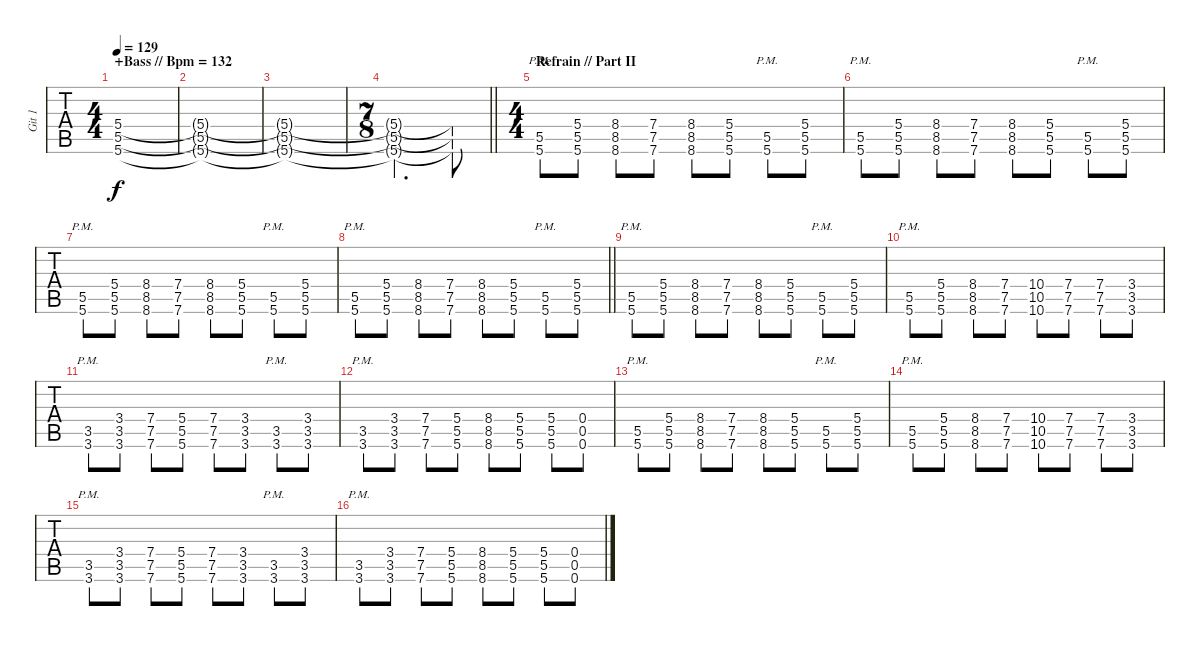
\track ("Git 1" "Git 1") {instrument distortionguitar}
\staff {tabs}
\tuning (B3 Gb3 D3 A2 E2 A1) {hide}
\ts (4 4)
\section ("" "+Bass // Bpm = 132")
\tempo 129
\clef f4
\ks c
(5.4{t} 5.5{t} 5.6{t}).1{dy f} |
(5.4{t} 5.5{t} 5.6{t}).1 |
(5.4{t} 5.5{t} 5.6{t}).1 |
\ts (7 8)
\barLineRight lightlight
(5.4{t} 5.5{t} 5.6{t}).2{d} (5.4{t} 5.5{t} 5.6{t}).8 |
\ts (4 4)
\section ("" "Refrain // Part II")
(5.5{pm} 5.6{pm}).8 (5.4 5.5 5.6).8 (8.4 8.5 8.6).8 (7.4 7.5 7.6).8 (8.4 8.5 8.6).8 (5.4 5.5 5.6).8 (5.5{pm} 5.6{pm}).8 (5.4 5.5 5.6).8 |
(5.5{pm} 5.6{pm}).8 (5.4 5.5 5.6).8 (8.4 8.5 8.6).8 (7.4 7.5 7.6).8 (8.4 8.5 8.6).8 (5.4 5.5 5.6).8 (5.5{pm} 5.6{pm}).8 (5.4 5.5 5.6).8 |
(5.5{pm} 5.6{pm}).8 (5.4 5.5 5.6).8 (8.4 8.5 8.6).8 (7.4 7.5 7.6).8 (8.4 8.5 8.6).8 (5.4 5.5 5.6).8 (5.5{pm} 5.6{pm}).8 (5.4 5.5 5.6).8 |
\barLineRight lightlight
(5.5{pm} 5.6{pm}).8 (5.4 5.5 5.6).8 (8.4 8.5 8.6).8 (7.4 7.5 7.6).8 (8.4 8.5 8.6).8 (5.4 5.5 5.6).8 (5.5{pm} 5.6{pm}).8 (5.4 5.5 5.6).8 |
(5.5{pm} 5.6{pm}).8 (5.4 5.5 5.6).8 (8.4 8.5 8.6).8 (7.4 7.5 7.6).8 (8.4 8.5 8.6).8 (5.4 5.5 5.6).8 (5.5{pm} 5.6{pm}).8 (5.4 5.5 5.6).8 |
(5.5{pm} 5.6{pm}).8 (5.4 5.5 5.6).8 (8.4 8.5 8.6).8 (7.4 7.5 7.6).8 (10.4 10.5 10.6).8 (7.4 7.5 7.6).8 (7.4 7.5 7.6).8 (3.4 3.5 3.6).8 |
(3.5{pm} 3.6{pm}).8 (3.4 3.5 3.6).8 (7.4 7.5 7.6).8 (5.4 5.5 5.6).8 (7.4 7.5 7.6).8 (3.4 3.5 3.6).8 (3.5{pm} 3.6{pm}).8 (3.4 3.5 3.6).8 |
(3.5{pm} 3.6{pm}).8 (3.4 3.5 3.6).8 (7.4 7.5 7.6).8 (5.4 5.5 5.6).8 (8.4 8.5 8.6).8 (5.4 5.5 5.6).8 (5.4 5.5 5.6).8 (0.4 0.5 0.6).8 |
(5.5{pm} 5.6{pm}).8 (5.4 5.5 5.6).8 (8.4 8.5 8.6).8 (7.4 7.5 7.6).8 (8.4 8.5 8.6).8 (5.4 5.5 5.6).8 (5.5{pm} 5.6{pm}).8 (5.4 5.5 5.6).8 |
(5.5{pm} 5.6{pm}).8 (5.4 5.5 5.6).8 (8.4 8.5 8.6).8 (7.4 7.5 7.6).8 (10.4 10.5 10.6).8 (7.4 7.5 7.6).8 (7.4 7.5 7.6).8 (3.4 3.5 3.6).8 |
(3.5{pm} 3.6{pm}).8 (3.4 3.5 3.6).8 (7.4 7.5 7.6).8 (5.4 5.5 5.6).8 (7.4 7.5 7.6).8 (3.4 3.5 3.6).8 (3.5{pm} 3.6{pm}).8 (3.4 3.5 3.6).8 |
(3.5{pm} 3.6{pm}).8 (3.4 3.5 3.6).8 (7.4 7.5 7.6).8 (5.4 5.5 5.6).8 (8.4 8.5 8.6).8 (5.4 5.5 5.6).8 (5.4 5.5 5.6).8 (0.4 0.5 0.6).8
